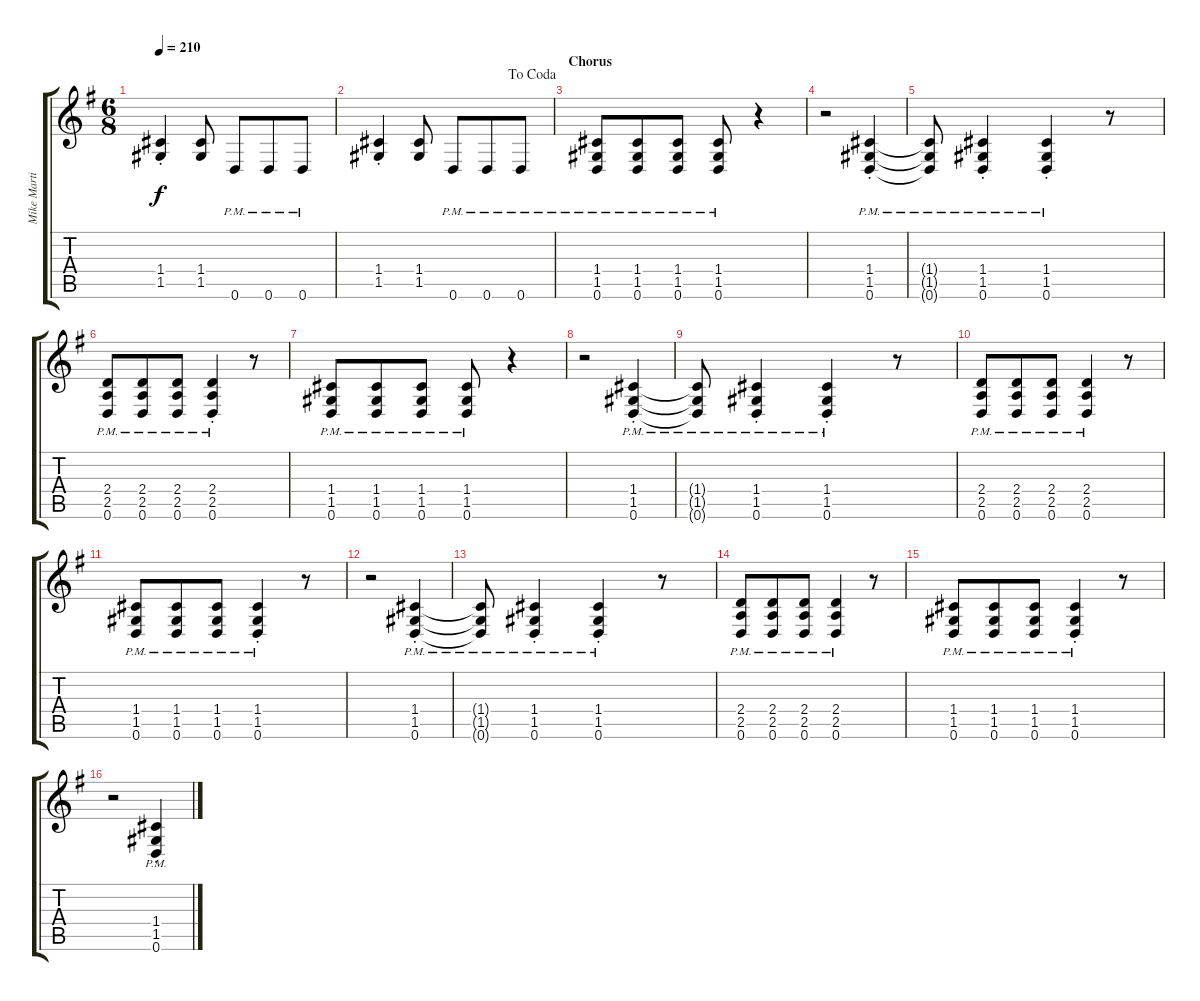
\track ("Mike Martin" "Mike Marti") {instrument distortionguitar}
\staff {score tabs}
\tuning (D4 A3 F3 C3 G2 D2) {hide}
\ts (6 8)
\tempo 210
\clef g2
\ks g
(1.4{st} 1.5{st}).4{dy f} (1.4 1.5).8 0.6{pm}.8 0.6{pm}.8 0.6{pm}.8 |
\jump dacoda
(1.4{st} 1.5{st}).4 (1.4 1.5).8 0.6{pm}.8 0.6{pm}.8 0.6{pm}.8 |
\section ("" "Chorus")
(1.4{pm} 1.5{pm} 0.6{pm}).8 (1.4{pm} 1.5{pm} 0.6{pm}).8 (1.4{pm} 1.5{pm} 0.6{pm}).8 (1.4{pm} 1.5{pm} 0.6{pm}).8 r.4 |
r.2 (1.4{pm st} 1.5{pm st} 0.6{pm st}).4 |
(1.4{pm t} 1.5{pm t} 0.6{pm t}).8 (1.4{pm st} 1.5{pm st} 0.6{pm st}).4 (1.4{pm st} 1.5{pm st} 0.6{pm st}).4 r.8 |
(2.4{pm} 2.5{pm} 0.6{pm}).8 (2.4{pm} 2.5{pm} 0.6{pm}).8 (2.4{pm} 2.5{pm} 0.6{pm}).8 (2.4{pm st} 2.5{pm st} 0.6{pm st}).4 r.8 |
(1.4{pm} 1.5{pm} 0.6{pm}).8 (1.4{pm} 1.5{pm} 0.6{pm}).8 (1.4{pm} 1.5{pm} 0.6{pm}).8 (1.4{pm} 1.5{pm} 0.6{pm}).8 r.4 |
r.2 (1.4{pm st} 1.5{pm st} 0.6{pm st}).4 |
(1.4{pm t} 1.5{pm t} 0.6{pm t}).8 (1.4{pm st} 1.5{pm st} 0.6{pm st}).4 (1.4{pm st} 1.5{pm st} 0.6{pm st}).4 r.8 |
(2.4{pm} 2.5{pm} 0.6{pm}).8 (2.4{pm} 2.5{pm} 0.6{pm}).8 (2.4{pm} 2.5{pm} 0.6{pm}).8 (2.4{pm} 2.5{pm} 0.6{pm}).4 r.8 |
(1.4{pm} 1.5{pm} 0.6{pm}).8 (1.4{pm} 1.5{pm} 0.6{pm}).8 (1.4{pm} 1.5{pm} 0.6{pm}).8 (1.4{pm st} 1.5{pm st} 0.6{pm st}).4 r.8 |
r.2 (1.4{pm st} 1.5{pm st} 0.6{pm st}).4 |
(1.4{pm t} 1.5{pm t} 0.6{pm t}).8 (1.4{pm st} 1.5{pm st} 0.6{pm st}).4 (1.4{pm st} 1.5{pm st} 0.6{pm st}).4 r.8 |
(2.4{pm} 2.5{pm} 0.6{pm}).8 (2.4{pm} 2.5{pm} 0.6{pm}).8 (2.4{pm} 2.5{pm} 0.6{pm}).8 (2.4{pm} 2.5{pm} 0.6{pm}).4 r.8 |
(1.4{pm} 1.5{pm} 0.6{pm}).8 (1.4{pm} 1.5{pm} 0.6{pm}).8 (1.4{pm} 1.5{pm} 0.6{pm}).8 (1.4{pm st} 1.5{pm st} 0.6{pm st}).4 r.8 |
r.2 (1.4{pm st} 1.5{pm st} 0.6{pm st}).4
